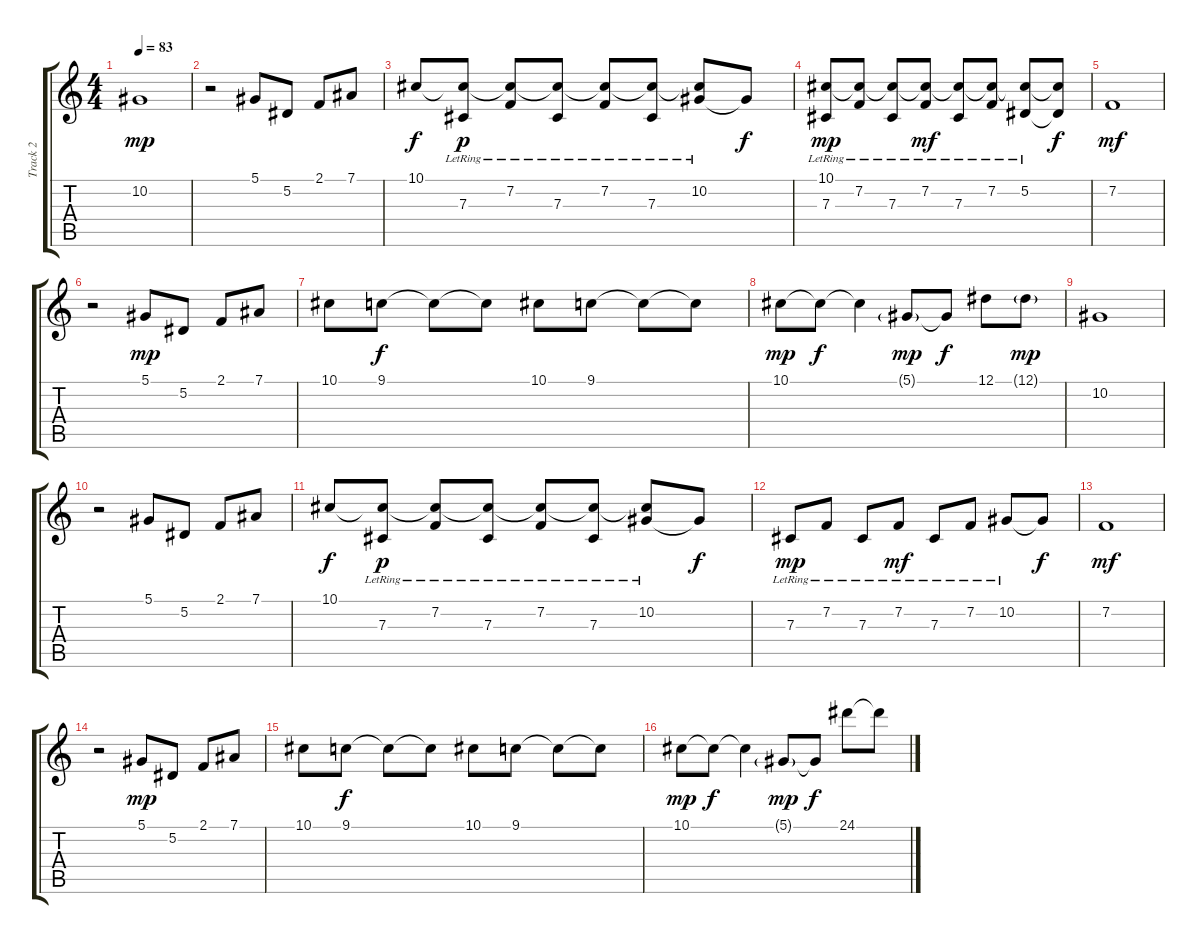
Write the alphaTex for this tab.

\track ("Track 2" "Track 2") {instrument brightacousticpiano}
\staff {score tabs}
\tuning (Eb4 Bb3 Gb3 Db3 Ab2 Eb2) {hide}
\ts (4 4)
\tempo 83
\clef g2
\ks c
10.2.1{dy mp} |
r.2 5.1.8 5.2.8 2.1.8 7.1.8 |
10.1.8{dy f} (10.1{t} 7.3{lr}).8{dy p} (10.1{t} 7.2{lr}).8 (10.1{t} 7.3{lr}).8 (10.1{t} 7.2{lr}).8 (10.1{t} 7.3{lr}).8 (10.1{t} 10.2{lr}).8 10.2{t}.8{dy f} |
(10.1 7.3{lr}).8{dy mp} (10.1{t} 7.2{lr}).8 (10.1{t} 7.3{lr}).8 (10.1{t} 7.2{lr}).8{dy mf} (10.1{t} 7.3{lr}).8 (10.1{t} 7.2{lr}).8 (10.1{t} 5.2{lr}).8 (10.1{t} 5.2{t}).8{dy f} |
7.2.1{dy mf} |
r.2 5.1.8{dy mp} 5.2.8 2.1.8 7.1.8 |
10.1.8 9.1.8{dy f} 9.1{t}.8 9.1{t}.8 10.1.8 9.1.8 9.1{t}.8 9.1{t}.8 |
10.1.8{dy mp} 10.1{t}.8{dy f} 10.1{t}.4 5.1{g}.8{dy mp} 5.1{t}.8{dy f} 12.1.8 12.1{g}.8{dy mp} |
10.2.1 |
r.2 5.1.8 5.2.8 2.1.8 7.1.8 |
10.1.8{dy f} (10.1{t} 7.3{lr}).8{dy p} (10.1{t} 7.2{lr}).8 (10.1{t} 7.3{lr}).8 (10.1{t} 7.2{lr}).8 (10.1{t} 7.3{lr}).8 (10.1{t} 10.2{lr}).8 10.2{t}.8{dy f} |
7.3{lr}.8{dy mp} 7.2{lr}.8 7.3{lr}.8 7.2{lr}.8{dy mf} 7.3{lr}.8 7.2{lr}.8 10.2{lr}.8 10.2{t}.8{dy f} |
7.2.1{dy mf} |
r.2 5.1.8{dy mp} 5.2.8 2.1.8 7.1.8 |
10.1.8 9.1.8{dy f} 9.1{t}.8 9.1{t}.8 10.1.8 9.1.8 9.1{t}.8 9.1{t}.8 |
10.1.8{dy mp} 10.1{t}.8{dy f} 10.1{t}.4 5.1{g}.8{dy mp} 5.1{t}.8{dy f} 24.1.8 24.1{t}.8
